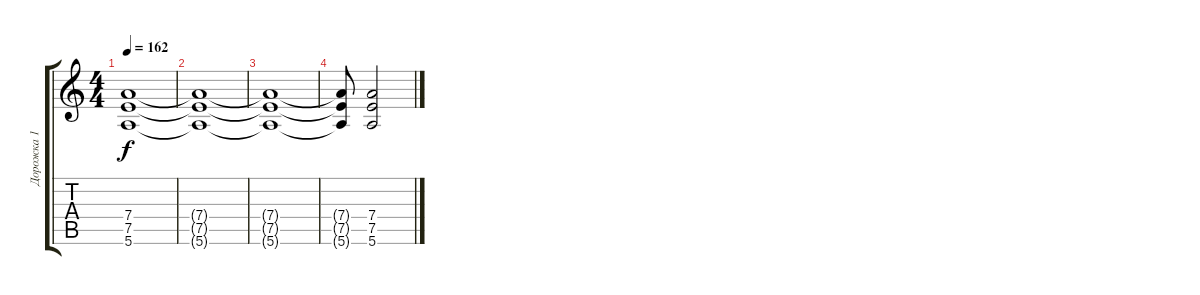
\track ("Дорожка 1" "Дорожка 1") {instrument distortionguitar}
\staff {score tabs}
\tuning (E4 B3 G3 D3 A2 E2) {hide}
\ts (4 4)
\tempo 162
\clef g2
\ks c
(7.4{t} 7.5{t} 5.6{t}).1{dy f} |
(7.4{t} 7.5{t} 5.6{t}).1 |
(7.4{t} 7.5{t} 5.6{t}).1 |
(7.4{t} 7.5{t} 5.6{t}).8 (7.4 7.5 5.6).2
